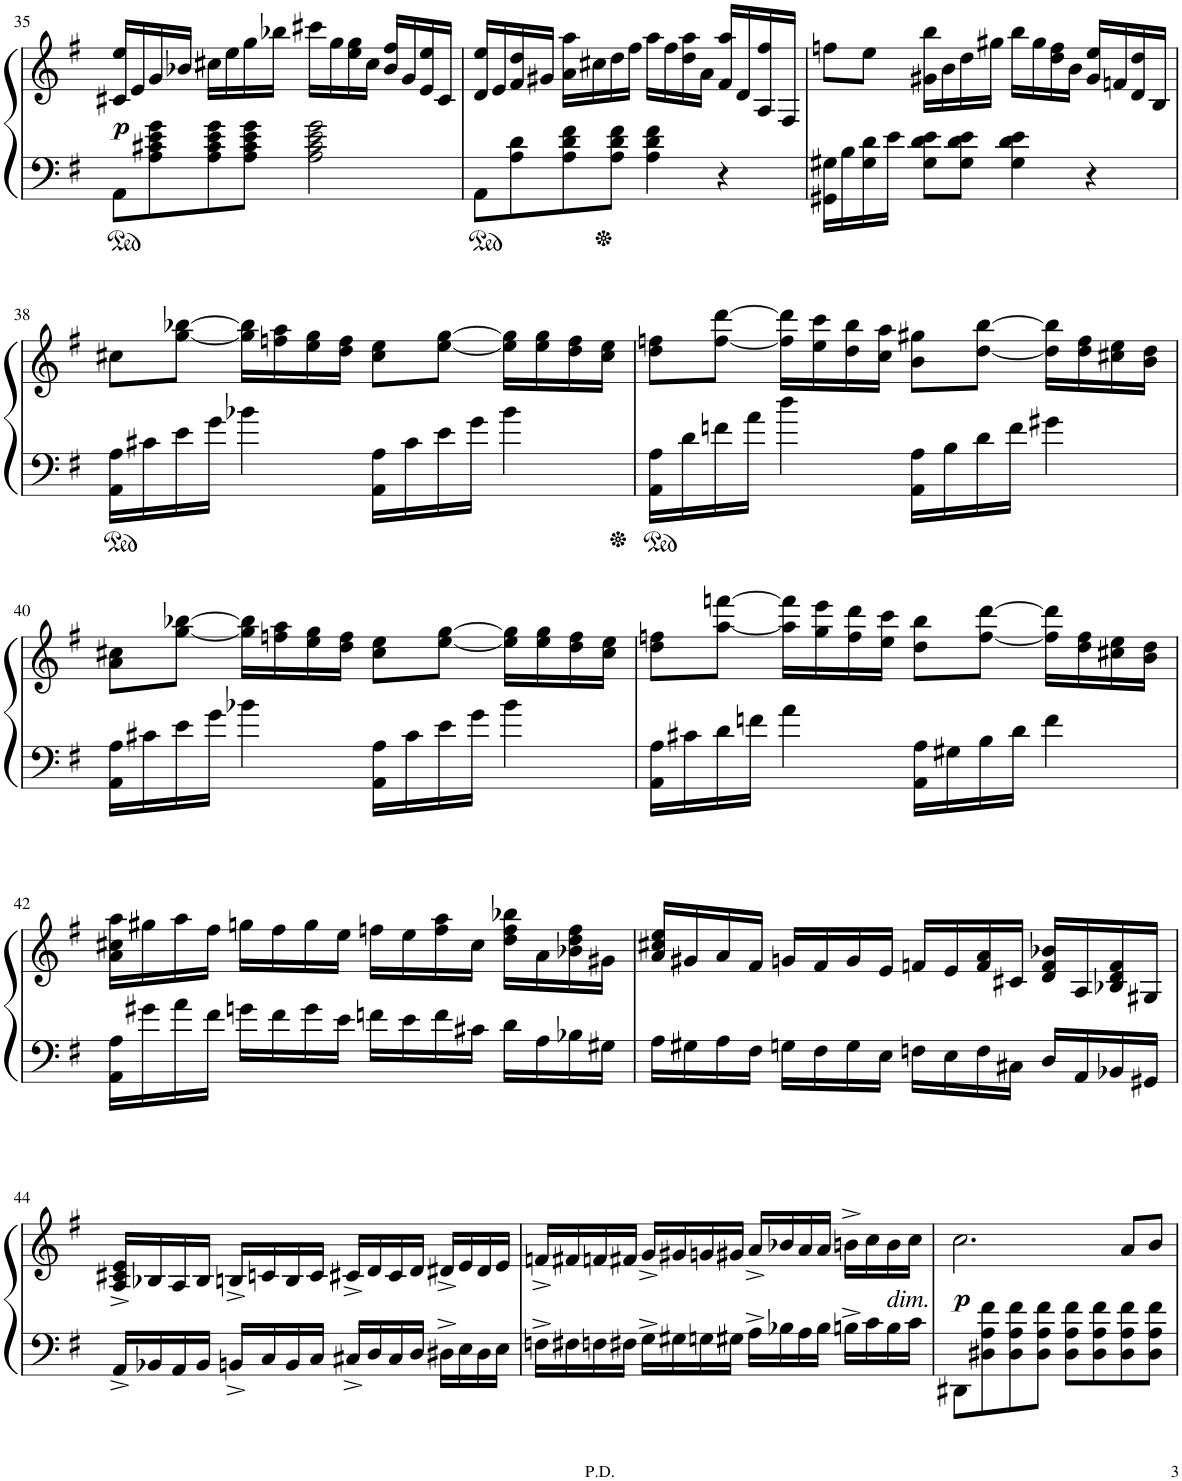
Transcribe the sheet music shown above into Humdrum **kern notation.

**kern	**kern	**dynam
*part1	*part1	*part1
*staff2	*staff1	*staff1/2
*I"Piano	*	*
*I'Pno.	*	*
!!LO:PB:g=z
*clefF4	*clefG2	*
*k[f#]	*k[f#]	*
*M4/4	*M4/4	*
*met(c)	*met(c)	*
=35	=35	=35
!	!	!LO:DY:b
8AA\L	16c#X/ 16ee/LL	p
.	16e/	.
8A\ 8c#X\ 8e\ 8g\	16g/	.
.	16b-X/JJ	.
8A\ 8c#\ 8e\ 8g\	16cc#X\LL	.
.	16ee\	.
8A\ 8c#\ 8e\ 8g\J	16gg\	.
.	16bb-X\JJ	.
2A\ 2c#\ 2e\ 2g\	16ccc#X\LL	.
.	16gg\	.
.	16ee\ 16gg\	.
.	16cc#\JJ	.
.	16b-/ 16ff#/LL	.
.	16g/	.
.	16e/ 16ee/	.
.	16c#/JJ	.
=36	=36	=36
8AA\L	16d/ 16ee/LL	.
.	16e/	.
8A\ 8d\	16f#/ 16dd/	.
.	16g#X/JJ	.
8A\ 8d\ 8f#\	16a\ 16aa\LL	.
.	16cc#X\	.
8A\ 8d\ 8f#\J	16dd\	.
.	16ff#\JJ	.
4A\ 4d\ 4f#\	16aa\LL	.
.	16ff#\	.
.	16dd\ 16aa\	.
.	16a\JJ	.
4r	16f#/ 16aa/LL	.
.	16d/	.
.	16A/ 16ff#/	.
.	16F#/JJ	.
=37	=37	=37
16GG#X\ 16G#X\LL	8ffn\L	.
16B\	.	.
16G#\ 16d\	8ee\J	.
16e\JJ	.	.
8G#\ 8d\ 8e\L	16g#X\ 16bb\LL	.
.	16b\	.
8G#\ 8d\ 8e\J	16dd\	.
.	16gg#X\JJ	.
4G#\ 4d\ 4e\	16bb\LL	.
.	16gg#\	.
.	16dd\ 16ff\	.
.	16b\JJ	.
4r	16g#/ 16ee/LL	.
.	16fn/	.
.	16d/ 16dd/	.
.	16B/JJ	.
!!LO:LB:g=z
=38	=38	=38
16AA\ 16A\LL	8cc#X\L	.
16c#X\	.	.
16e\	[8gg\ [8bb-X\J	.
16g\JJ	.	.
4b-X\	16gg\] 16bb-\]LL	.
.	16ffn\ 16aa\	.
.	16ee\ 16gg\	.
.	16dd\ 16ff\JJ	.
16AA\ 16A\LL	8cc#\ 8ee\L	.
16c#\	.	.
16e\	[8ee\ [8gg\J	.
16g\JJ	.	.
4b-\	16ee\] 16gg\]LL	.
.	16ee\ 16gg\	.
.	16dd\ 16ff\	.
.	16cc#\ 16ee\JJ	.
=39	=39	=39
16AA\ 16A\LL	8dd\ 8ffn\L	.
16d\	.	.
16fn\	[8ff\ [8ddd\J	.
16a\JJ	.	.
4dd\	16ff\] 16ddd\]LL	.
.	16ee\ 16ccc\	.
.	16dd\ 16bb\	.
.	16cc\ 16aa\JJ	.
16AA\ 16A\LL	8b\ 8gg#X\L	.
16B\	.	.
16d\	[8dd\ [8bb\J	.
16f\JJ	.	.
4g#X\	16dd\] 16bb\]LL	.
.	16dd\ 16ff\	.
.	16cc#X\ 16ee\	.
.	16b\ 16dd\JJ	.
!!LO:LB:g=z
=40	=40	=40
16AA\ 16A\LL	8a\ 8cc#X\L	.
16c#X\	.	.
16e\	[8gg\ [8bb-X\J	.
16g\JJ	.	.
4b-X\	16gg\] 16bb-\]LL	.
.	16ffn\ 16aa\	.
.	16ee\ 16gg\	.
.	16dd\ 16ff\JJ	.
16AA\ 16A\LL	8cc#\ 8ee\L	.
16c#\	.	.
16e\	[8ee\ [8gg\J	.
16g\JJ	.	.
4b-\	16ee\] 16gg\]LL	.
.	16ee\ 16gg\	.
.	16dd\ 16ff\	.
.	16cc#\ 16ee\JJ	.
=41	=41	=41
16AA\ 16A\LL	8dd\ 8ffn\L	.
16c#X\	.	.
16d\	[8aa\ [8fffn\J	.
16fn\JJ	.	.
4a\	16aa\] 16fff\]LL	.
.	16gg\ 16eee\	.
.	16ff\ 16ddd\	.
.	16ee\ 16ccc\JJ	.
16AA\ 16A\LL	8dd\ 8bb\L	.
16G#X\	.	.
16B\	[8ff\ [8ddd\J	.
16d\JJ	.	.
4f\	16ff\] 16ddd\]LL	.
.	16dd\ 16ff\	.
.	16cc#X\ 16ee\	.
.	16b\ 16dd\JJ	.
!!LO:LB:g=z
=42	=42	=42
16AA\ 16A\LL	16a\ 16cc#X\ 16aa\LL	.
16g#X\	16gg#X\	.
16a\	16aa\	.
16f#\JJ	16ff#\JJ	.
16gn\LL	16ggn\LL	.
16f#\	16ff#\	.
16g\	16gg\	.
16e\JJ	16ee\JJ	.
16fn\LL	16ffn\LL	.
16e\	16ee\	.
16f\	16ff\ 16aa\	.
16c#X\JJ	16cc#\JJ	.
16d\LL	16dd\ 16ff\ 16bb-X\LL	.
16A\	16a\	.
16B-X\	16b-X\ 16dd\ 16ff\	.
16G#X\JJ	16g#X\JJ	.
=43	=43	=43
16A\LL	16a/ 16cc#X/ 16ee/LL	.
16G#X\	16g#X/	.
16A\	16a/	.
16F#\JJ	16f#/JJ	.
16Gn\LL	16gn/LL	.
16F#\	16f#/	.
16G\	16g/	.
16E\JJ	16e/JJ	.
16Fn\LL	16fn/LL	.
16E\	16e/	.
16F\	16f/ 16a/	.
16C#X\JJ	16c#X/JJ	.
16D/LL	16d/ 16f/ 16b-X/LL	.
16AA/	16A/	.
16BB-X/	16B-X/ 16d/ 16f/	.
16GG#X/JJ	16G#X/JJ	.
!!LO:LB:g=z
=44	=44	=44
16AA^/LL	16A/^ 16c#X/^ 16e/^LL	.
16BB-X/	16B-X/	.
16AA/	16A/	.
16BB-/JJ	16B-/JJ	.
16BBn^/LL	16Bn^/LL	.
16C/	16cn/	.
16BB/	16B/	.
16C/JJ	16c/JJ	.
16C#X^/LL	16c#X^/LL	.
16D/	16d/	.
16C#/	16c#/	.
16D/JJ	16d/JJ	.
16D#X^\LL	16d#X^/LL	.
16E\	16e/	.
16D#\	16d#/	.
16E\JJ	16e/JJ	.
=45	=45	=45
16Fn^\LL	16fn^/LL	.
16F#X\	16f#X/	.
16Fn\	16fn/	.
16F#X\JJ	16f#X/JJ	.
16G^\LL	16g^/LL	.
16G#X\	16g#X/	.
16Gn\	16gn/	.
16G#X\JJ	16g#X/JJ	.
16A^\LL	16a^/LL	.
16B-X\	16b-X/	.
16A\	16a/	.
16B-\JJ	16a/JJ	.
16Bn^\LL	16bn^\LL	.
16c\	16cc\	.
!	!LO:TX:b:i:t=dim.	!
16B\	16b\	.
16c\JJ	16cc\JJ	.
=46	=46	=46
!	!	!LO:DY:b
8DD#X\L	2.cc\	p
8D#X\ 8A\ 8f#\	.	.
8D#\ 8A\ 8f#\	.	.
8D#\ 8A\ 8f#\J	.	.
8D#\ 8A\ 8f#\L	.	.
8D#\ 8A\ 8f#\	.	.
8D#\ 8A\ 8f#\	8a/L	.
8D#\ 8A\ 8f#\J	8b/J	.
=	=	=
*-	*-	*-
